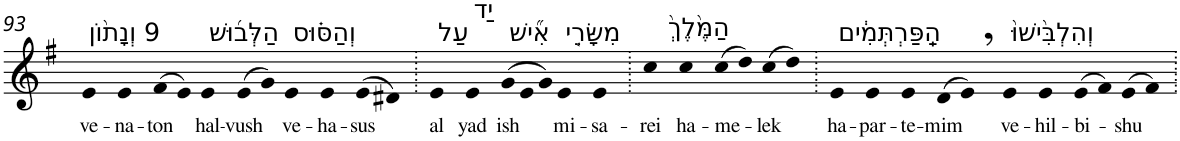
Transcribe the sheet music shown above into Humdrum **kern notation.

**kern	**text
*part1	*part1
*staff1	*staff1
*I"Piano	*
*I'Pno	*
!!LO:PB:g=z
*clefG2	*
*k[f#]	*
*G:	*
=93	=93
!LO:TX:a:t=9 וְנָת֨וֹן	!
!	!LO:LY:b
4e	ve-
!	!LO:LY:b
4e	-na-
!	!LO:LY:b
(>8f#	-ton
8e)	.
!LO:TX:a:t=הַלְּב֜וּשׁ	!
!	!LO:LY:b
4e	hal-
!	!LO:LY:b
(>8e	-vush
8g)	.
!LO:TX:a:t=וְהַסּ֗וּס	!
!	!LO:LY:b
4e	ve-
!	!LO:LY:b
4e	-ha-
!	!LO:LY:b
(>8e	-sus
8d#X)	.
=94.	=94.
!LO:TX:a:t=עַל	!
!	!LO:LY:b
4e	al
!LO:TX:a:t=יַד	!
!	!LO:LY:b
4e	yad
*Xtuplet	*
!LO:TX:a:t=אִ֞ישׁ	!
!	!LO:LY:b
(>12g	ish
12e	.
12g)	.
!LO:TX:a:t=מִשָּׂרֵ֤י	!
!	!LO:LY:b
4e	mi-
!	!LO:LY:b
4e	-sa-
=95.	=95.
!	!LO:LY:b
4cc	-rei
!LO:TX:a:t=הַמֶּ֙לֶךְ֙	!
!	!LO:LY:b
4cc	ha-
!	!LO:LY:b
(>8cc	-me-
8dd)	.
!	!LO:LY:b
(>8cc	-lek
8dd)	.
=96.	=96.
!LO:TX:a:t=הַֽפַּרְתְּמִ֔ים	!
!	!LO:LY:b
4e	ha-
!	!LO:LY:b
4e	-par-
!	!LO:LY:b
4e	-te-
!	!LO:LY:b
(>8d	-mim
8e,)	.
!LO:TX:a:t=וְהִלְבִּ֙ישׁוּ֙	!
!	!LO:LY:b
4e	ve-
!	!LO:LY:b
4e	-hil-
!	!LO:LY:b
(>8e	-bi-
8f#)	.
!	!LO:LY:b
(>8e	-shu
8f#)	.
=.	=.
*-	*-
